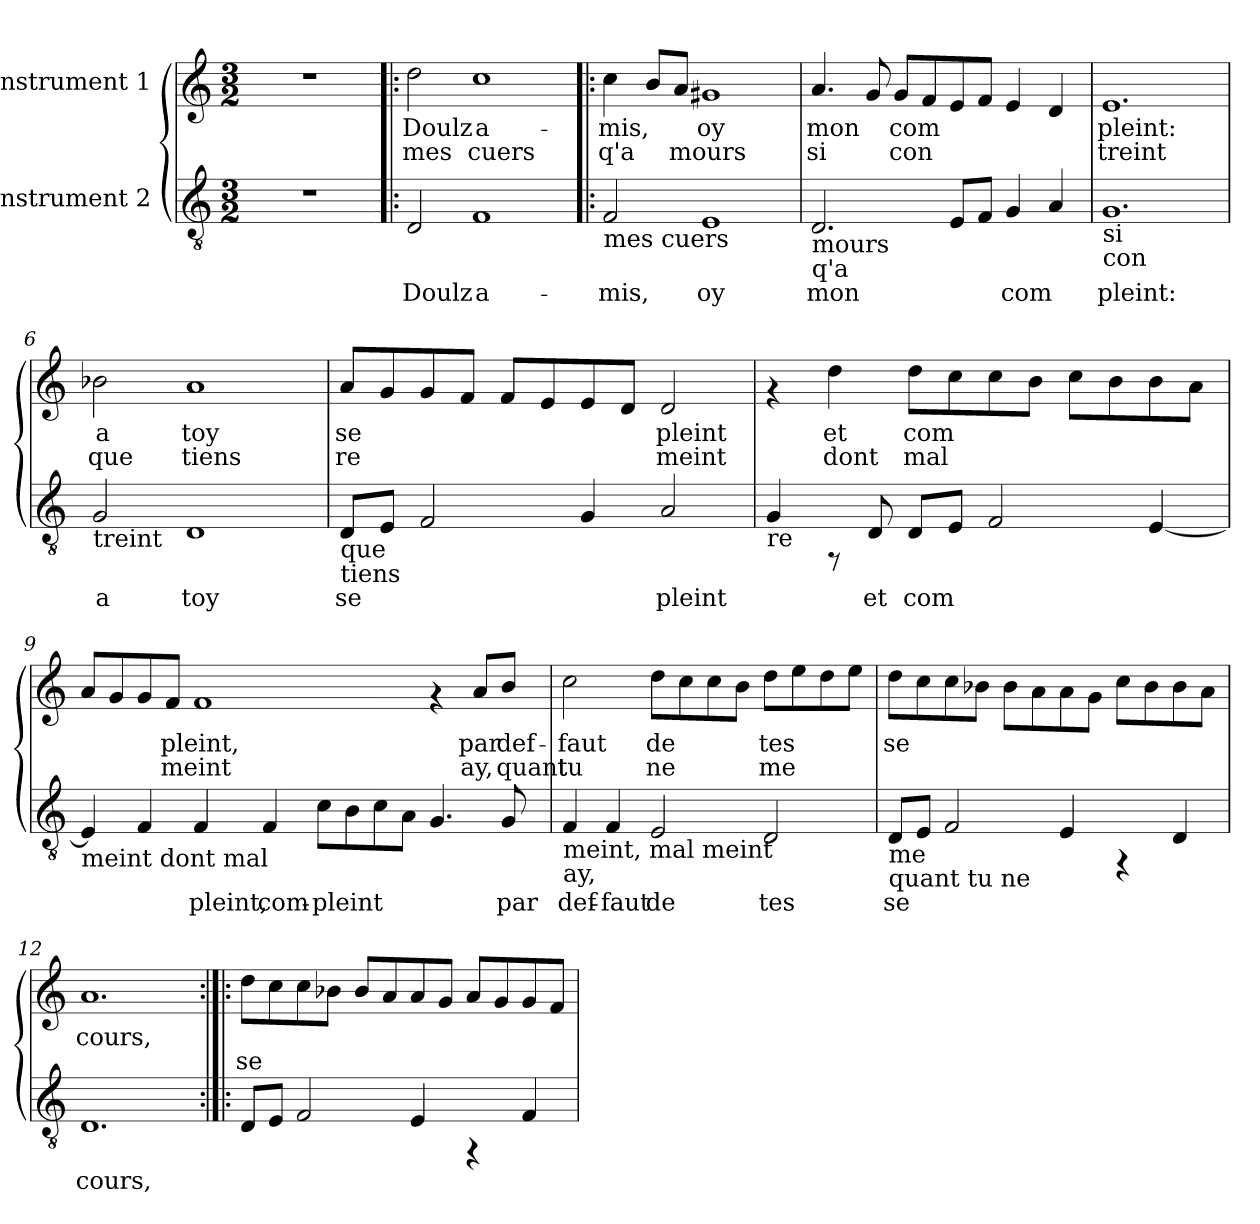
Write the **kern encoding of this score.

**kern	**text	**kern	**text	**text
*part2	*part2	*part1	*part1	*part1
*staff2	*staff2	*staff1	*staff1	*staff1
*I"Instrument 2	*	*I"Instrument 1	*	*
!!LO:PB:g=z
*stria5	*	*stria5	*	*
*clefGv2	*	*clefG2	*	*
*k[]	*	*k[]	*	*
*C:	*	*C:	*	*
*M3/2	*	*M3/2	*	*
*MM80	*	*MM80	*	*
=1	=1	=1	=1	=1
1.r	.	1.r	.	.
=2!:	=2!:	=2!:	=2!:	=2!:
!	!LO:LY:b:cj	!	!LO:LY:b:cj	!LO:LY:b:cj
2D/	Doulz	2dd\	Doulz	mes
!	!LO:LY:b:cj	!	!LO:LY:b:cj	!LO:LY:b:cj
1F	a-	1cc	a-	-cuers
=3	=3	=3	=3	=3
!LO:TX:b:t=mes cuers	!	!	!	!
!	!LO:LY:b:cj	!	!LO:LY:b:cj	!LO:LY:b:cj
2F/	-mis,	4cc\	mis,-	-q'a-
!	!	!	!LO:LY:b:cj	!LO:LY:b:cj
.	.	8b/L	-	-
!	!	!	!LO:LY:b:cj	!LO:LY:b:cj
.	.	8a/J	-	mours
!	!LO:LY:b:cj	!	!LO:LY:b:cj	!LO:LY:b:cj
1E	oy	1g#X	oy	.
=4	=4	=4	=4	=4
!LO:TX:b:t=mours	!	!	!	!
!LO:TX:b:t=q'a	!	!	!	!
!	!LO:LY:b:cj	!	!LO:LY:b:cj	!LO:LY:b:cj
2.D/	mon-	4.a/	mon-	-si-
!	!	!	!LO:LY:b:cj	!LO:LY:b:cj
.	.	8g/	--	--
!	!	!	!LO:LY:b:cj	!LO:LY:b:cj
.	.	8g/L	-com-	-con-
!	!	!	!LO:LY:b:cj	!LO:LY:b:cj
.	.	8f/	--	--
!	!LO:LY:b:cj	!	!LO:LY:b:cj	!LO:LY:b:cj
8E/L	--	8e/	--	--
!	!LO:LY:b:cj	!	!LO:LY:b:cj	!LO:LY:b:cj
8F/J	--	8f/J	--	--
!	!LO:LY:b:cj	!	!LO:LY:b:cj	!LO:LY:b:cj
4G/	-com-	4e/	--	--
!	!LO:LY:b:cj	!	!LO:LY:b:cj	!LO:LY:b:cj
4A/	--	4d/	--	--
=5	=5	=5	=5	=5
!LO:TX:b:t=si	!	!	!	!
!LO:TX:b:t=con	!	!	!	!
!	!LO:LY:b:cj	!	!LO:LY:b:cj	!LO:LY:b:cj
1.G	-pleint:	1.e	-pleint:	treint
=6	=6	=6	=6	=6
!LO:TX:b:t=treint	!	!	!	!
!	!LO:LY:b:cj	!	!LO:LY:b:cj	!LO:LY:b:cj
2G/	a	2b-X\	a	que
!	!LO:LY:b:cj	!	!LO:LY:b:cj	!LO:LY:b:cj
1D	toy	1a	toy	tiens
=7	=7	=7	=7	=7
!LO:TX:b:t=que	!	!	!	!
!LO:TX:b:t=tiens	!	!	!	!
!	!LO:LY:b:cj	!	!LO:LY:b:cj	!LO:LY:b:cj
8D/L	se-	8a/L	se-	-re-
!	!LO:LY:b:cj	!	!LO:LY:b:cj	!LO:LY:b:cj
8E/J	--	8g/	--	-
!	!LO:LY:b:cj	!	!LO:LY:b:cj	!LO:LY:b:cj
2F/	--	8g/	-	-
!	!	!	!LO:LY:b:cj	!LO:LY:b:cj
.	.	8f/J	-	-
!	!	!	!LO:LY:b:cj	!LO:LY:b:cj
.	.	8f/L	-	-
!	!	!	!LO:LY:b:cj	!LO:LY:b:cj
.	.	8e/	-	-
!	!LO:LY:b:cj	!	!LO:LY:b:cj	!LO:LY:b:cj
4G/	--	8e/	-	-
!	!	!	!LO:LY:b:cj	!LO:LY:b:cj
.	.	8d/J	-	-
!	!LO:LY:b:cj	!	!LO:LY:b:cj	!LO:LY:b:cj
2A/	-pleint	2d/	pleint	meint
!!LO:LB:g=z
=8	=8	=8	=8	=8
!LO:TX:b:t=re	!	!	!	!
!	!LO:LY:b:cj	!	!	!
4G/	.	4rf	.	.
!	!	!	!LO:LY:b:cj	!LO:LY:b:cj
8rFF	.	4dd\	et	dont
!	!LO:LY:b:cj	!	!	!
8D/	et	.	.	.
!	!LO:LY:b:cj	!	!LO:LY:b:cj	!LO:LY:b:cj
8D/L	com-	8dd\L	com-	-mal-
!	!LO:LY:b:cj	!	!LO:LY:b:cj	!LO:LY:b:cj
8E/J	--	8cc\	--	--
!	!LO:LY:b:cj	!	!LO:LY:b:cj	!LO:LY:b:cj
2F/	--	8cc\	--	--
!	!	!	!LO:LY:b:cj	!LO:LY:b:cj
.	.	8b\J	--	--
!	!	!	!LO:LY:b:cj	!LO:LY:b:cj
.	.	8cc\L	--	--
!	!	!	!LO:LY:b:cj	!LO:LY:b:cj
.	.	8b\	--	--
!	!LO:LY:b:cj	!	!LO:LY:b:cj	!LO:LY:b:cj
[<4E/	--	8b\	--	--
!	!	!	!LO:LY:b:cj	!LO:LY:b:cj
.	.	8a\J	--	--
=9	=9	=9	=9	=9
!LO:TX:b:t=meint dont mal	!	!	!	!
!	!LO:LY:b:cj	!	!LO:LY:b:cj	!LO:LY:b:cj
4E/]	--	8a/L	--	-
!	!	!	!LO:LY:b:cj	!LO:LY:b:cj
.	.	8g/	-	-
!	!LO:LY:b:cj	!	!LO:LY:b:cj	!LO:LY:b:cj
4F/	--	8g/	-	-
!	!	!	!LO:LY:b:cj	!LO:LY:b:cj
.	.	8f/J	pleint,	meint
!	!LO:LY:b:cj	!	!LO:LY:b:cj	!LO:LY:b:cj
4F/	-pleint,	1f	.	.
!	!LO:LY:b:cj	!	!	!
4F/	com-	.	.	.
!	!LO:LY:b:cj	!	!	!
8c\L	-pleint-	.	.	.
!	!LO:LY:b:cj	!	!	!
8B\	--	.	.	.
!	!LO:LY:b:cj	!	!	!
8c\	--	.	.	.
!	!LO:LY:b:cj	!	!	!
8A\J	--	.	.	.
!	!LO:LY:b:cj	!	!	!
4.G/	--	4rf	.	.
!	!	!	!LO:LY:b:cj	!LO:LY:b:cj
.	.	8a/L	par	ay,
!	!LO:LY:b:cj	!	!LO:LY:b:cj	!LO:LY:b:cj
8G/	-par	8b/J	def-	-quant
=10	=10	=10	=10	=10
!LO:TX:b:t=meint, mal meint	!	!	!	!
!LO:TX:b:t=ay,	!	!	!	!
!	!LO:LY:b:cj	!	!LO:LY:b:cj	!LO:LY:b:cj
4F/	def-	2cc\	faut	tu
!	!LO:LY:b:cj	!	!	!
4F/	-faut	.	.	.
!	!LO:LY:b:cj	!	!LO:LY:b:cj	!LO:LY:b:cj
2E/	de	8dd\L	de-	-ne-
!	!	!	!LO:LY:b:cj	!LO:LY:b:cj
.	.	8cc\	--	--
!	!	!	!LO:LY:b:cj	!LO:LY:b:cj
.	.	8cc\	--	--
!	!	!	!LO:LY:b:cj	!LO:LY:b:cj
.	.	8b\J	--	--
!	!LO:LY:b:cj	!	!LO:LY:b:cj	!LO:LY:b:cj
2D/	tes	8dd\L	-tes-	-me-
!	!	!	!LO:LY:b:cj	!LO:LY:b:cj
.	.	8ee\	--	--
!	!	!	!LO:LY:b:cj	!LO:LY:b:cj
.	.	8dd\	--	--
!	!	!	!LO:LY:b:cj	!LO:LY:b:cj
.	.	8ee\J	--	--
=11	=11	=11	=11	=11
!LO:TX:b:t=me	!	!	!	!
!LO:TX:b:t=quant tu ne	!	!	!	!
!	!LO:LY:b:cj	!	!LO:LY:b:cj	!
8D/L	se-	8dd\L	-se-	.
!	!LO:LY:b:cj	!	!LO:LY:b:cj	!
8E/J	--	8cc\	--	.
!	!LO:LY:b:cj	!	!LO:LY:b:cj	!
2F/	--	8cc\	--	.
!	!	!	!LO:LY:b:cj	!
.	.	8b-X\J	--	.
!	!	!	!LO:LY:b:cj	!
.	.	8b-\L	--	.
!	!	!	!LO:LY:b:cj	!
.	.	8a\	--	.
!	!LO:LY:b:cj	!	!LO:LY:b:cj	!
4E/	--	8a\	--	.
!	!	!	!LO:LY:b:cj	!
.	.	8g\J	--	.
!	!	!	!LO:LY:b:cj	!
4rFF	.	8cc\L	--	.
!	!	!	!LO:LY:b:cj	!
.	.	8b-\	--	.
!	!LO:LY:b:cj	!	!LO:LY:b:cj	!
4D/	--	8b-\	--	.
!	!	!	!LO:LY:b:cj	!
.	.	8a\J	--	.
=12	=12	=12	=12	=12
!	!LO:LY:b:cj	!	!LO:LY:b:cj	!
1.D	-cours,	1.a	-cours,	.
!!LO:LB:g=z
=13:|!|:	=13:|!|:	=13:|!|:	=13:|!|:	=13:|!|:
!	!LO:LY:b:cj	!	!LO:LY:b:cj	!LO:LY:b:cj
8D/L	.	8dd\L	.	se-
!	!LO:LY:b:cj	!	!LO:LY:b:cj	!LO:LY:b:cj
8E/J	.	8cc\	-	-
!	!LO:LY:b:cj	!	!LO:LY:b:cj	!LO:LY:b:cj
2F/	.	8cc\	-	-
!	!	!	!LO:LY:b:cj	!LO:LY:b:cj
.	.	8b-X\J	-	-
!	!	!	!LO:LY:b:cj	!LO:LY:b:cj
.	.	8b-/L	-	-
!	!	!	!LO:LY:b:cj	!LO:LY:b:cj
.	.	8a/	-	-
!	!LO:LY:b:cj	!	!LO:LY:b:cj	!LO:LY:b:cj
4E/	.	8a/	-	-
!	!	!	!LO:LY:b:cj	!LO:LY:b:cj
.	.	8g/J	-	-
!	!	!	!LO:LY:b:cj	!LO:LY:b:cj
4rFF	.	8a/L	-	-
!	!	!	!LO:LY:b:cj	!LO:LY:b:cj
.	.	8g/	-	-
!	!LO:LY:b:cj	!	!LO:LY:b:cj	!LO:LY:b:cj
4F/	.	8g/	-	-
!	!	!	!LO:LY:b:cj	!LO:LY:b:cj
.	.	8f/J	-	-
=	=	=	=	=
*-	*-	*-	*-	*-
